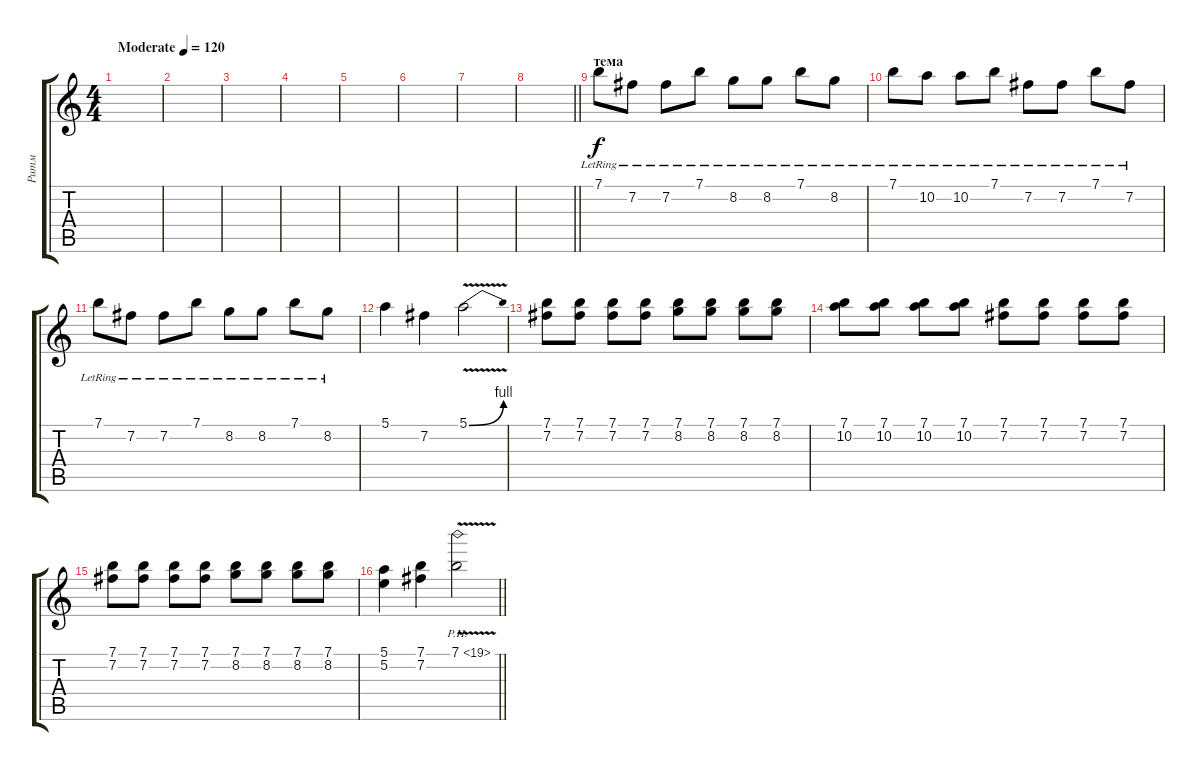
\track ("Ритм" "Ритм") {instrument distortionguitar}
\staff {score tabs}
\tuning (E4 B3 G3 D3 A2 E2) {hide}
\ts (4 4)
\tempo (120 "Moderate")
\clef g2
\ks c
|
|
|
|
|
|
|
\barLineRight lightlight
|
\section ("" "тема")
7.1{lr}.8 7.2{lr}.8 7.2{lr}.8 7.1{lr}.8 8.2{lr}.8 8.2{lr}.8 7.1{lr}.8 8.2{lr}.8 |
7.1{lr}.8 10.2{lr}.8 10.2{lr}.8 7.1{lr}.8 7.2{lr}.8 7.2{lr}.8 7.1{lr}.8 7.2{lr}.8 |
7.1{lr}.8 7.2{lr}.8 7.2{lr}.8 7.1{lr}.8 8.2{lr}.8 8.2{lr}.8 7.1{lr}.8 8.2{lr}.8 |
5.1.4 7.2.4 5.1{be (bend 0 0 60 4) v}.2 |
(7.1 7.2).8 (7.1 7.2).8 (7.1 7.2).8 (7.1 7.2).8 (7.1 8.2).8 (7.1 8.2).8 (7.1 8.2).8 (7.1 8.2).8 |
(7.1 10.2).8 (7.1 10.2).8 (7.1 10.2).8 (7.1 10.2).8 (7.1 7.2).8 (7.1 7.2).8 (7.1 7.2).8 (7.1 7.2).8 |
(7.1 7.2).8 (7.1 7.2).8 (7.1 7.2).8 (7.1 7.2).8 (7.1 8.2).8 (7.1 8.2).8 (7.1 8.2).8 (7.1 8.2).8 |
\barLineRight lightlight
(5.1 5.2).4 (7.1 7.2).4 7.1{ph 12 v}.2
